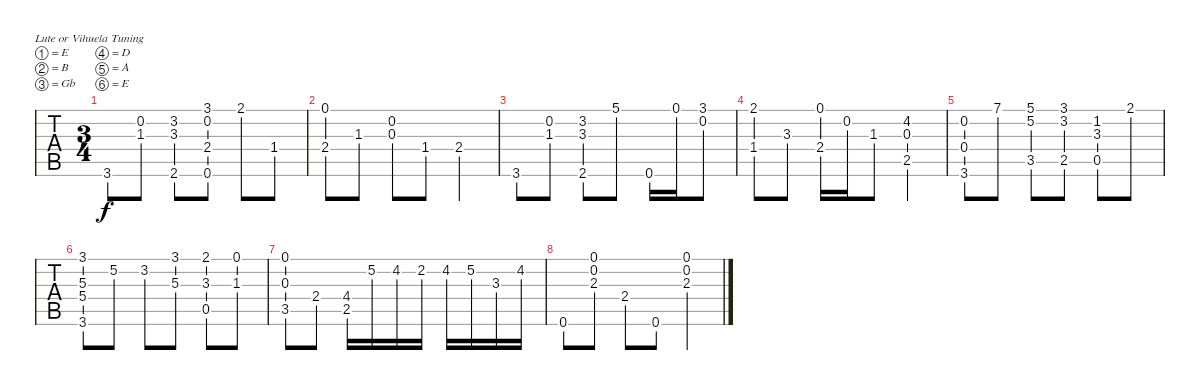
\bracketExtendMode groupsimilarinstruments
\singleTrackTrackNamePolicy hidden
\multiTrackTrackNamePolicy hidden
\firstSystemTrackNameOrientation horizontal
\otherSystemsTrackNameOrientation horizontal
\track ("Guitar Standard" "Guitar Sta") {instrument acousticguitarsteel}
\staff {tabs}
\tuning (E4 B3 Gb3 D3 A2 E2)
\ts (3 4)
\tempo (120 hide)
\clef g2
\ks c
3.6.8{dy f} (0.2 1.3).8 (3.2 3.3 2.6).8 (3.1 0.2 2.4 0.6).8 2.1.8 1.4.8 |
(0.1 2.4).8 1.3.8 (0.2 0.3).8 1.4.8 2.4.4 |
3.6.8 (0.2 1.3).8 (3.2 3.3 2.6).8 5.1.8 0.6.16 0.1.16 (3.1 0.2).8 |
(2.1 1.4).8 3.3.8 (0.1 2.4).16 0.2.16 1.3.8 (4.2 0.3 2.5).4 |
(0.2 0.4 3.6).8 7.1.8 (5.1 5.2 3.5).8 (3.1 3.2 2.5).8 (1.2 3.3 0.5).8 2.1.8 |
(3.1 5.3 5.4 3.6).8 5.2.8 3.2.8 (3.1 5.3).8 (2.1 3.3 0.5).8 (0.1 1.3).8 |
(0.1 0.3 3.5).8 2.4.8 (4.4 2.5).16 5.2.16 4.2.16 2.2.16 4.2.16 5.2.16 3.3.16 4.2.16 |
0.6.8 (0.1 0.2 2.3).8 2.4.8 0.6.8 (0.1 0.2 2.3).4
